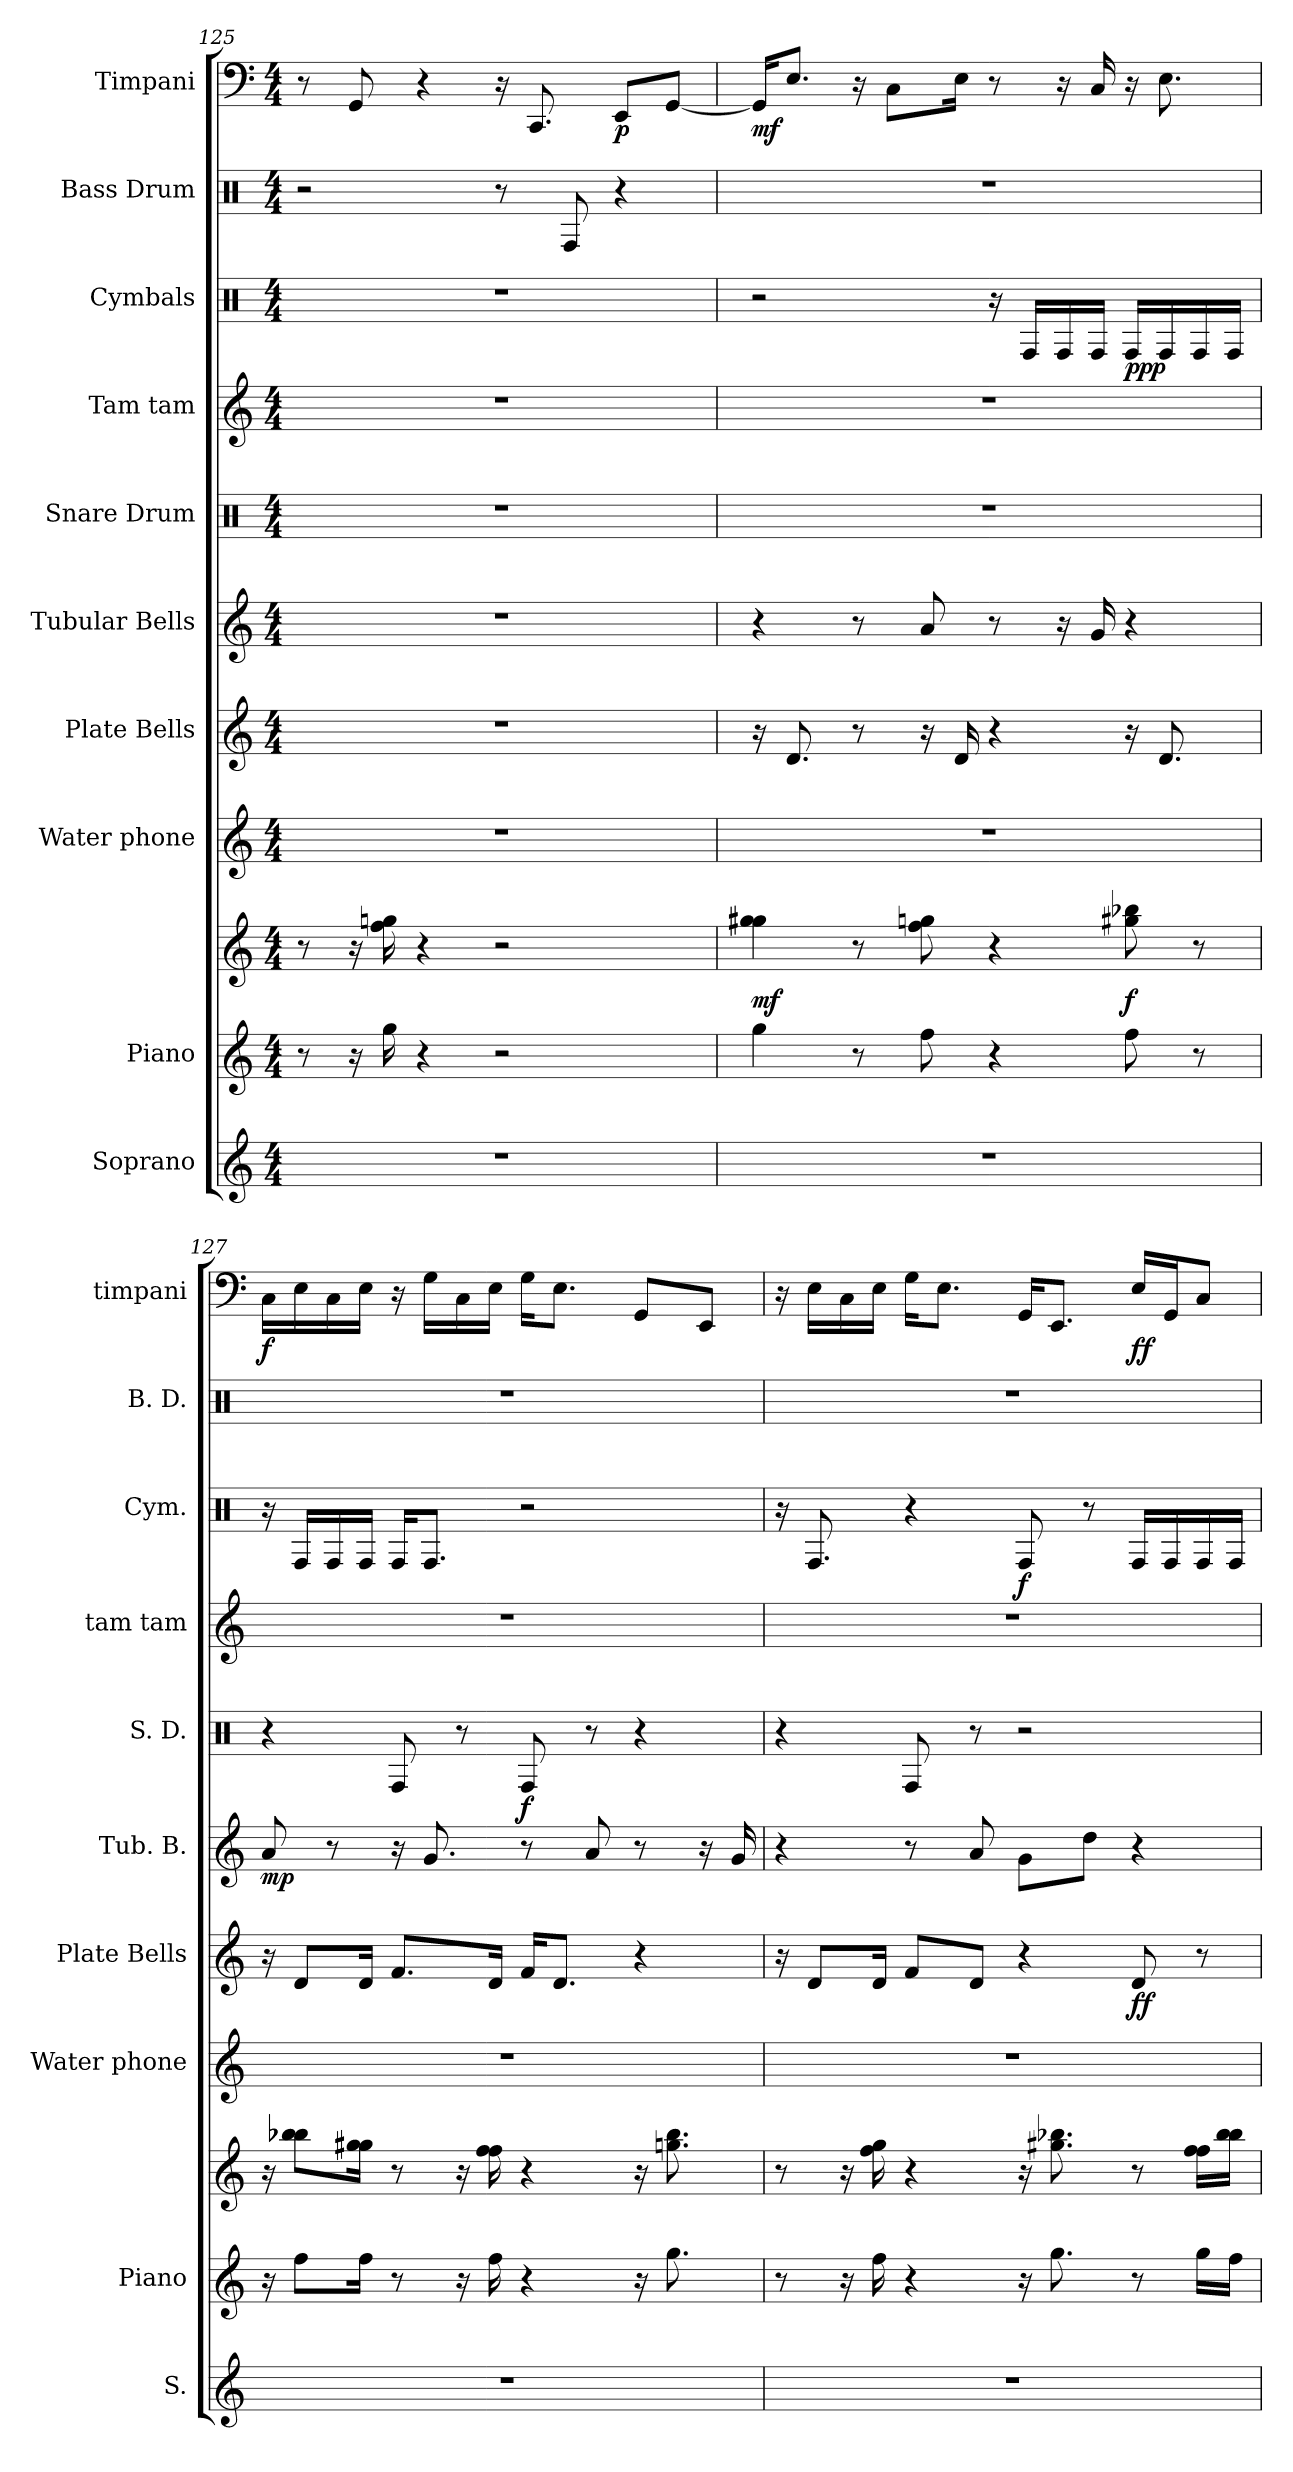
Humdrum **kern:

**kern	**kern	**kern	**dynam	**kern	**kern	**dynam	**kern	**dynam	**kern	**dynam	**kern	**kern	**dynam	**kern	**kern	**dynam
*part10	*part9	*part9	*part9	*part8	*part7	*part7	*part6	*part6	*part5	*part5	*part4	*part3	*part3	*part2	*part1	*part1
*staff11	*staff10	*staff9	*staff9/10	*staff8	*staff7	*staff7	*staff6	*staff6	*staff5	*staff5	*staff4	*staff3	*staff3	*staff2	*staff1	*staff1
*I"Soprano	*I"Piano	*	*	*I"Water phone	*I"Plate Bells	*	*I"Tubular Bells	*	*I"Snare Drum	*	*I"Tam tam	*I"Cymbals	*	*I"Bass Drum	*I"Timpani	*
*I'S.	*I'Piano	*	*	*I'Water phone	*I'Plate Bells	*	*I'Tub. B.	*	*I'S. D.	*	*I'tam tam	*I'Cym.	*	*I'B. D.	*I'timpani	*
*clefG2	*clefG2	*clefG2	*	*clefG2	*clefG2	*	*clefG2	*	*clefX	*	*clefG2	*clefX	*	*clefX	*clefF4	*
*k[]	*k[]	*k[]	*	*k[]	*k[]	*	*k[]	*	*k[]	*	*k[]	*k[]	*	*k[]	*k[]	*
*C:	*C:	*C:	*	*C:	*C:	*	*C:	*	*C:	*	*C:	*C:	*	*C:	*C:	*
*M4/4	*M4/4	*M4/4	*	*M4/4	*M4/4	*	*M4/4	*	*M4/4	*	*M4/4	*M4/4	*	*M4/4	*M4/4	*
=125	=125	=125	=125	=125	=125	=125	=125	=125	=125	=125	=125	=125	=125	=125	=125	=125
1r	8r	8r	.	1r	1r	.	1r	.	1r	.	1r	1r	.	2r	8r	.
.	16r	16r	.	.	.	.	.	.	.	.	.	.	.	.	8GGi/	.
.	16ggi\	16ffi\ 16ggni	.	.	.	.	.	.	.	.	.	.	.	.	.	.
.	4r	4r	.	.	.	.	.	.	.	.	.	.	.	.	4r	.
.	2r	2r	.	.	.	.	.	.	.	.	.	.	.	8r	16r	.
.	.	.	.	.	.	.	.	.	.	.	.	.	.	.	8.CCi/	.
.	.	.	.	.	.	.	.	.	.	.	.	.	.	8RFi/	.	.
.	.	.	.	.	.	.	.	.	.	.	.	.	.	4r	8EEi/L	p
.	.	.	.	.	.	.	.	.	.	.	.	.	.	.	[8GGi/J	.
!!LO:PB:g=z
=126	=126	=126	=126	=126	=126	=126	=126	=126	=126	=126	=126	=126	=126	=126	=126	=126
1r	4ggi\	4gg#Xi\ 4gg#i	mf	1r	16r	.	4r	.	1r	.	1r	2r	.	1r	16GGi/KL]	mf
.	.	.	.	.	8.di/	.	.	.	.	.	.	.	.	.	8.Ei/J	.
.	8r	8r	.	.	8r	.	8r	.	.	.	.	.	.	.	16r	.
.	.	.	.	.	.	.	.	.	.	.	.	.	.	.	8Ci\L	.
.	8ffi\	8ffi\ 8ggni	.	.	16r	.	8ai/	.	.	.	.	.	.	.	.	.
.	.	.	.	.	16di/	.	.	.	.	.	.	.	.	.	16Ei\Jk	.
.	4r	4r	.	.	4r	.	8r	.	.	.	.	16r	.	.	8r	.
.	.	.	.	.	.	.	.	.	.	.	.	16RFi/LL	.	.	.	.
.	.	.	.	.	.	.	16r	.	.	.	.	16RFi/	.	.	16r	.
.	.	.	.	.	.	.	16gi/	.	.	.	.	16RFi/JJ	.	.	16Ci/	.
.	8ffi\	8gg#Xi\ 8bb-Xi	f	.	16r	.	4r	.	.	.	.	16RFi/LL	ppp	.	16r	.
.	.	.	.	.	8.di/	.	.	.	.	.	.	16RFi/	.	.	8.Ei\	.
.	8r	8r	.	.	.	.	.	.	.	.	.	16RFi/	.	.	.	.
.	.	.	.	.	.	.	.	.	.	.	.	16RFi/JJ	.	.	.	.
=127	=127	=127	=127	=127	=127	=127	=127	=127	=127	=127	=127	=127	=127	=127	=127	=127
1r	16r	16r	.	1r	16r	.	8ai/	mp	4r	.	1r	16r	.	1r	16Ci\LL	f
.	8ffi\L	8bb-Xi\ 8bb-iL	.	.	8di/L	.	.	.	.	.	.	16RFi/LL	.	.	16Ei\	.
.	.	.	.	.	.	.	8r	.	.	.	.	16RFi/	.	.	16Ci\	.
.	16ffi\Jk	16gg#Xi\ 16gg#iJk	.	.	16di/Jk	.	.	.	.	.	.	16RFi/JJ	.	.	16Ei\JJ	.
.	8r	8r	.	.	8.fi/L	.	16r	.	8RFi/	.	.	16RFi/KL	.	.	16r	.
.	.	.	.	.	.	.	8.gi/	.	.	.	.	8.RFi/J	.	.	16Gi\LL	.
.	16r	16r	.	.	.	.	.	.	8r	.	.	.	.	.	16Ci\	.
.	16ffi\	16ffi\ 16ffi	.	.	16di/Jk	.	.	.	.	.	.	.	.	.	16Ei\JJ	.
.	4r	4r	.	.	16fi/KL	.	8r	.	8RFi/	f	.	2r	.	.	16Gi\KL	.
.	.	.	.	.	8.di/J	.	.	.	.	.	.	.	.	.	8.Ei\J	.
.	.	.	.	.	.	.	8ai/	.	8r	.	.	.	.	.	.	.
.	16r	16r	.	.	4r	.	8r	.	4r	.	.	.	.	.	8GGi/L	.
.	8.ggi\	8.ggni\ 8.bb-i	.	.	.	.	.	.	.	.	.	.	.	.	.	.
.	.	.	.	.	.	.	16r	.	.	.	.	.	.	.	8EEi/J	.
.	.	.	.	.	.	.	16gi/	.	.	.	.	.	.	.	.	.
!!LO:PB:g=z
=128	=128	=128	=128	=128	=128	=128	=128	=128	=128	=128	=128	=128	=128	=128	=128	=128
1r	8r	8r	.	1r	16r	.	4r	.	4r	.	1r	16r	.	1r	16r	.
.	.	.	.	.	8di/L	.	.	.	.	.	.	8.RFi/	.	.	16Ei\LL	.
.	16r	16r	.	.	.	.	.	.	.	.	.	.	.	.	16Ci\	.
.	16ffi\	16ffi\ 16ggi	.	.	16di/Jk	.	.	.	.	.	.	.	.	.	16Ei\JJ	.
.	4r	4r	.	.	8fi/L	.	8r	.	8RFi/	.	.	4r	.	.	16Gi\KL	.
.	.	.	.	.	.	.	.	.	.	.	.	.	.	.	8.Ei\J	.
.	.	.	.	.	8di/J	.	8ai/	.	8r	.	.	.	.	.	.	.
.	16r	16r	.	.	4r	.	8gi\L	.	2r	.	.	8RFi/	f	.	16GGi/KL	.
.	8.ggi\	8.gg#Xi\ 8.bb-Xi	.	.	.	.	.	.	.	.	.	.	.	.	8.EEi/J	.
.	.	.	.	.	.	.	8ddi\J	.	.	.	.	8r	.	.	.	.
.	8r	8r	.	.	8di/	ff	4r	.	.	.	.	16RFi/LL	.	.	16Ei/LL	ff
.	.	.	.	.	.	.	.	.	.	.	.	16RFi/	.	.	16GGi/J	.
.	16ggi\LL	16ffi\ 16ffiLL	.	.	8r	.	.	.	.	.	.	16RFi/	.	.	8Ci/J	.
.	16ffi\JJ	16bb-i\ 16bb-iJJ	.	.	.	.	.	.	.	.	.	16RFi/JJ	.	.	.	.
=	=	=	=	=	=	=	=	=	=	=	=	=	=	=	=	=
*-	*-	*-	*-	*-	*-	*-	*-	*-	*-	*-	*-	*-	*-	*-	*-	*-
